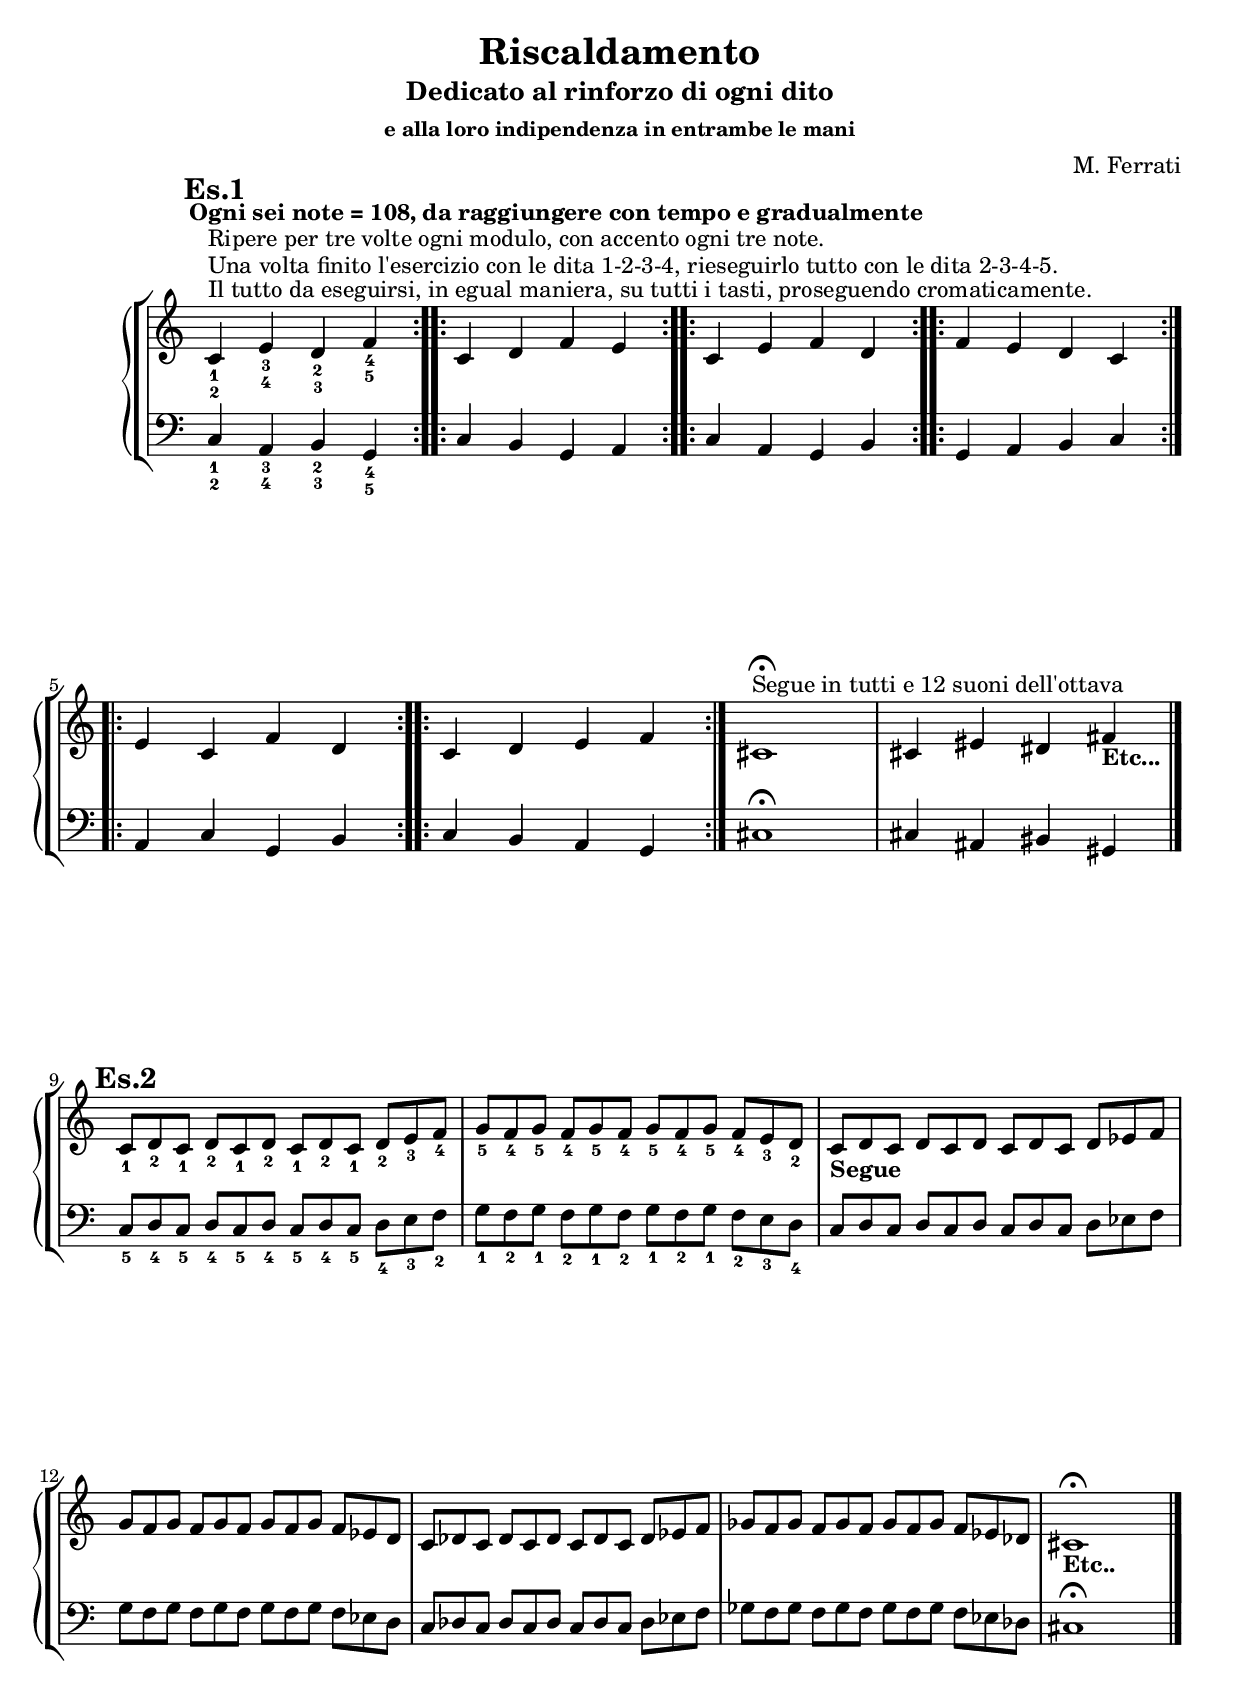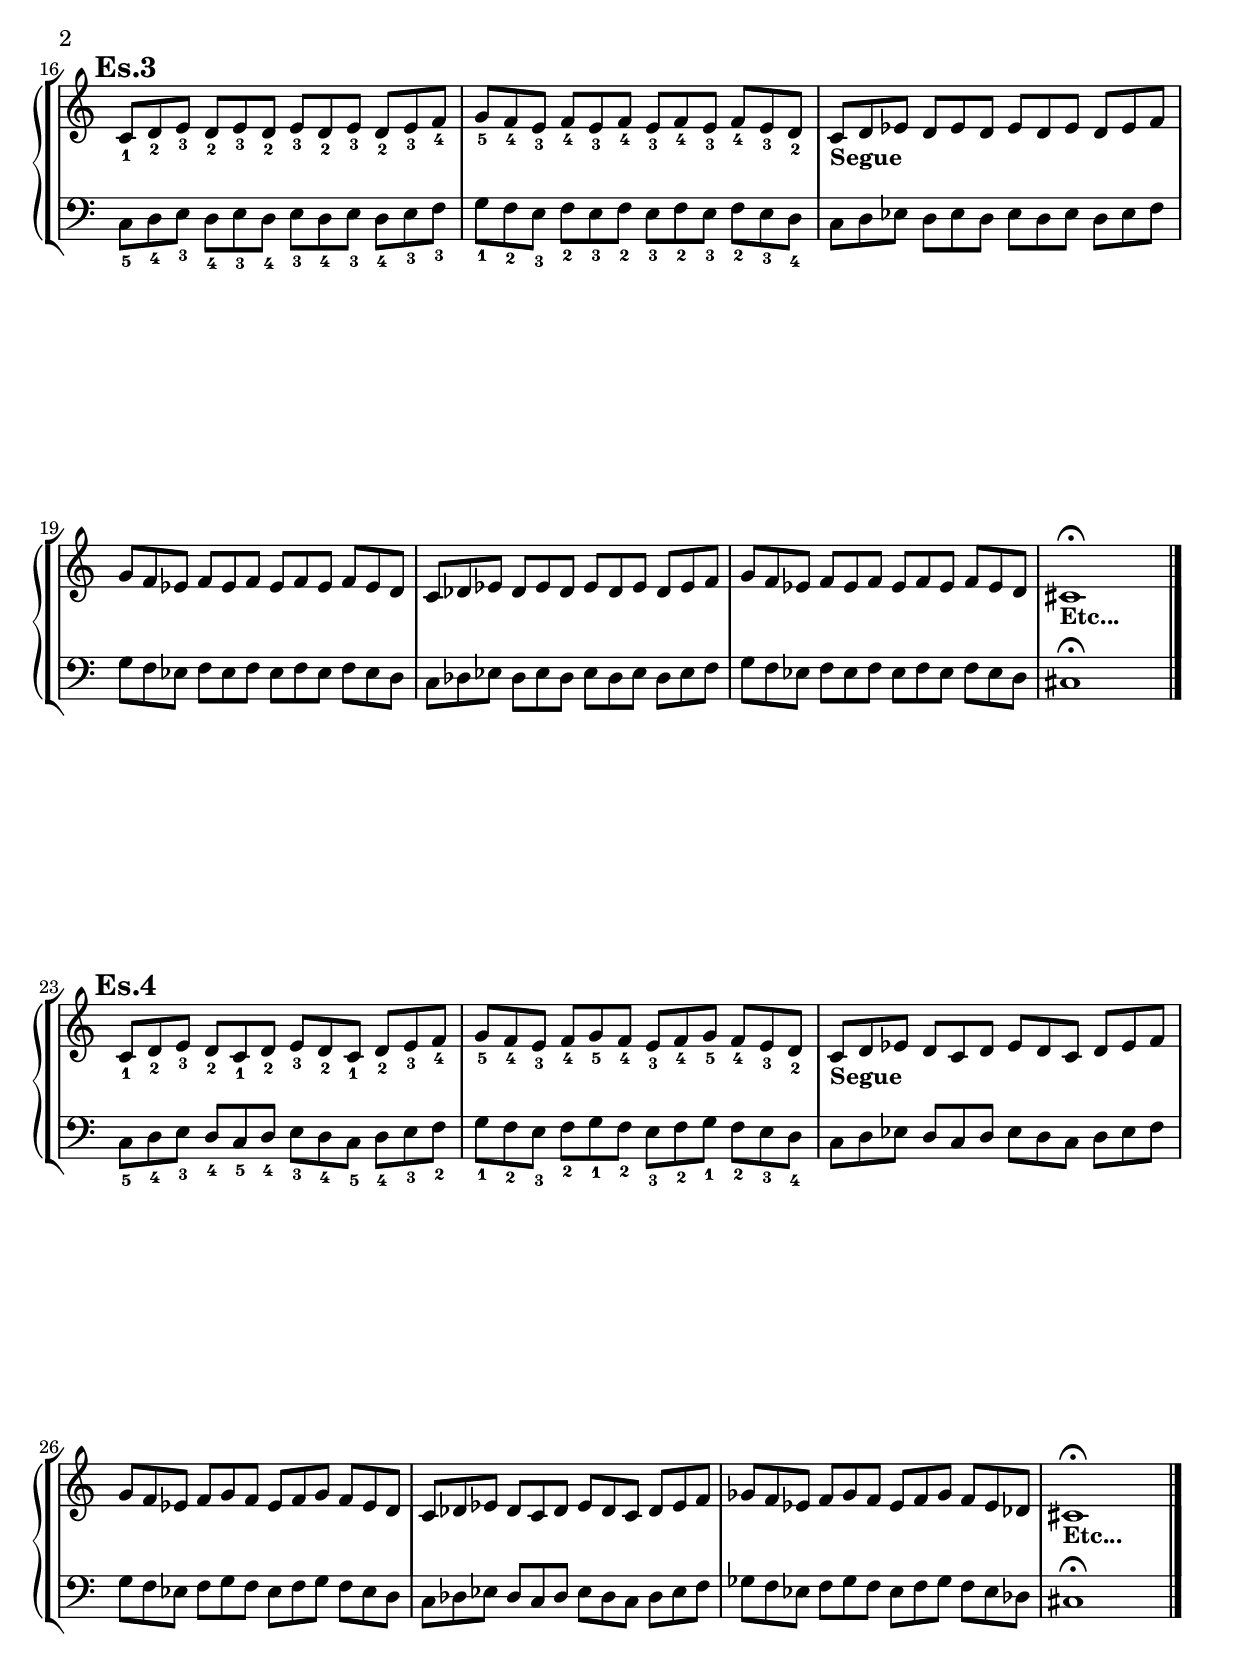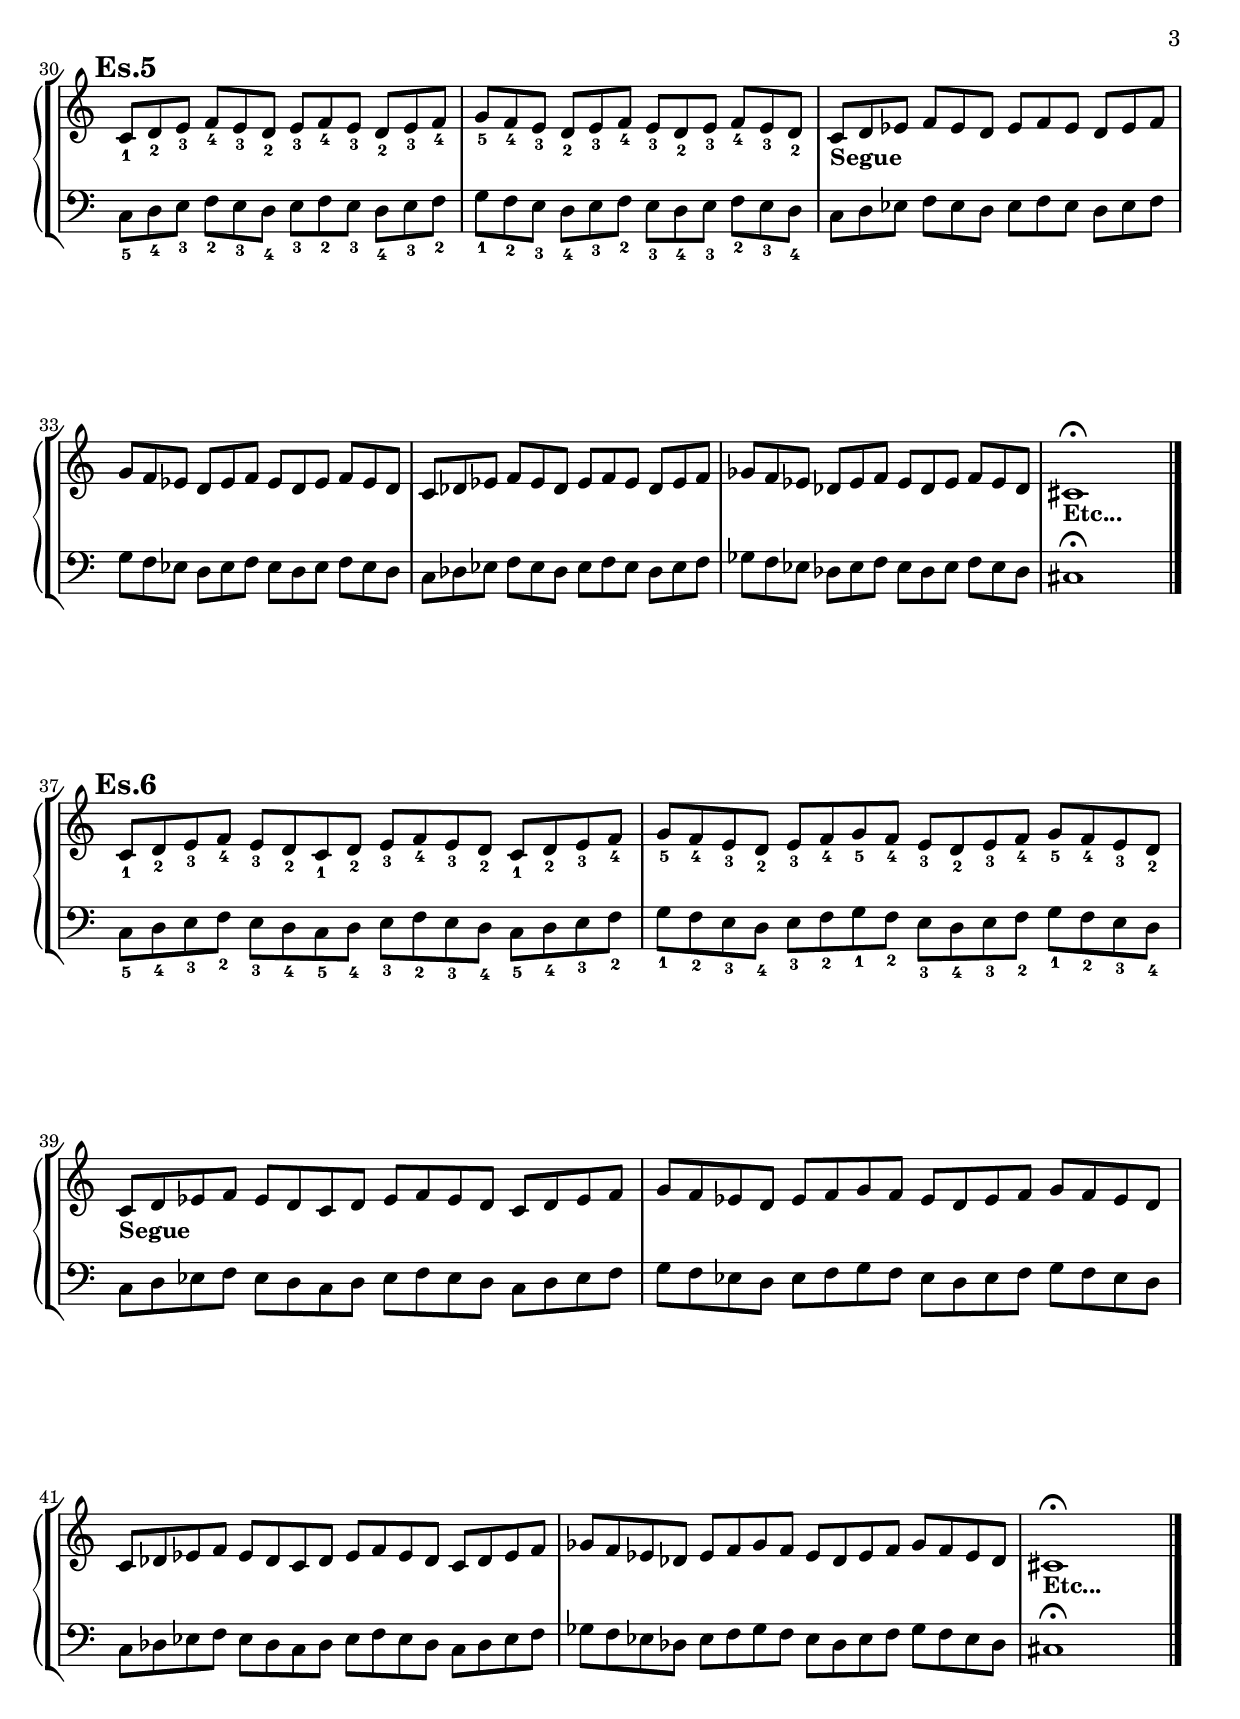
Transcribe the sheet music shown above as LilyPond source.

\header {
	title = "Riscaldamento"
	subtitle = "Dedicato al rinforzo di ogni dito"
	subsubtitle = "e alla loro indipendenza in entrambe le mani"
	composer = "M. Ferrati"

	% I campi seguenti sono centrati in fondo
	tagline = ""
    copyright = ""
}

primodx = \relative
	{
	\mark \markup {\bold"Es.1"}
	\omit Staff.TimeSignature
	\tempo "Ogni sei note = 108, da raggiungere con tempo e gradualmente"
	\clef treble
	\repeat volta 3 { c'^\markup{"Il tutto da eseguirsi, in egual maniera, su tutti i tasti, proseguendo cromaticamente."}^\markup{"Una volta finito l'esercizio con le dita 1-2-3-4, rieseguirlo tutto con le dita 2-3-4-5."}^\markup{"Ripere per tre volte ogni modulo, con accento ogni tre note."}_1_2 e_3_4 d_2_3 f_4_5 }
	\repeat volta 3 { c d f e }
	\repeat volta 3 { c e f d }
	\repeat volta 3 { f e d c }
	\repeat volta 3 { e c f d }
	\repeat volta 3 { c d e f }
	cis1^\markup{"Segue in tutti e 12 suoni dell'ottava"}\fermata
	cis4 eis dis fis_\markup{\bold "Etc..."}\break \bar "|."
	}

primosx = \relative
	{
	\omit Staff.TimeSignature
	\clef bass
	\repeat volta 3 { c4_1_2 a_3_4 b_2_3 g_4_5 }
	\repeat volta 3 { c b g a }
	\repeat volta 3 { c a g b }
	\repeat volta 3 { g a b c }
	\repeat volta 3 { a c g b }
	\repeat volta 3 { c b a g }
	cis1\fermata
	cis4 ais bis gis \bar"|."
	}

secondodx = \relative 
	{
	\mark \markup {\bold"Es.2"}
	\time 12/8	
	\omit Staff.TimeSignature
	\clef treble
	
	c'8_1 d_2 c_1 d_2 c_1 d_2 c_1 d_2 c_1 d_2 e_3 f_4
	g_5 f_4 g_5 f_4 g_5 f_4 g_5 f_4 g_5 f_4 e_3 d_2
	c_\markup{\bold "Segue"} d c d c d c d c d ees f
	g f g f g f g f g f ees d
	c des c des c des c des c des ees f
	ges f ges f ges f ges f ges f ees des
	cis1_\markup{\bold "Etc.."}\fermata \hide r2 \bar "|."
	}

secondosx = \relative
	{
	\omit Staff.TimeSignature
	\clef bass
	c8_5 d_4 c_5 d_4 c_5 d_4 c_5 d_4 c_5 d_4 e_3 f_2
	g_1 f_2 g_1 f_2 g_1 f_2 g_1 f_2 g_1 f_2 e_3 d_4
	c d c d c d c d c d ees f
	g f g f g f g f g f ees d
	c des c des c des c des c des ees f
	ges f ges f ges f ges f ges f ees des
	cis1\fermata \hide r2 \break \bar "|."
	}
	


terzodx = \relative
	{
	\mark \markup {\bold"Es.3"}
	\omit Staff.TimeSignature
	\clef treble
	c'8_1 d_2 e_3 d_2 e_3 d_2 e_3 d_2 e_3 d_2 e_3 f_4
	g_5 f_4 e_3 f_4 e_3 f_4 e_3 f_4 e_3 f_4 e_3 d_2
	c_\markup{\bold "Segue"} d ees d ees d ees d ees d ees f
	g f ees f ees f ees f ees f ees d
	c des ees des ees des ees des ees des ees f
	g f ees f ees f ees f ees f ees d
	cis1_\markup{\bold "Etc..."} \fermata \hide r2 \break \bar "|."
	}

terzosx = \relative
	{
	\clef bass
	\omit Staff.TimeSignature
	c8_5 d_4 e_3 d_4 e_3 d_4 e_3 d_4 e_3 d_4 e_3 f_3
	g_1 f_2 e_3 f_2 e_3 f_2 e_3 f_2 e_3 f_2 e_3 d_4
	c d ees d ees d ees d ees d ees f
	g f ees f ees f ees f ees f ees d
	c des ees des ees des ees des ees des ees f
	g f ees f ees f ees f ees f ees d
	cis1 \fermata \hide r2 \break \bar "|."
	}

quartodx = \relative
	{
	\mark \markup {\bold"Es.4"}
	\omit Staff.TimeSignature
	\clef treble
	c'8_1 d_2 e_3 d_2 c_1 d_2 e_3 d_2 c_1 d_2 e_3 f_4
	g_5 f_4 e_3 f_4 g_5 f_4 e_3 f_4 g_5 f_4 e_3 d_2
	c_\markup{\bold "Segue"} d ees d c d ees d c d ees f
	g f ees f g f ees f g f ees d
	c des ees des c des ees des c des ees f
	ges f ees f ges f ees f ges f ees des
	cis1_\markup{\bold "Etc..."} \fermata \hide r2 \break \bar "|."
	}

quartosx = \relative
	{
	\omit Staff.TimeSignature
	\clef bass
	c8_5 d_4 e_3 d_4 c_5 d_4 e_3 d_4 c_5 d_4 e_3 f_2
	g_1 f_2 e_3 f_2 g_1 f_2 e_3 f_2 g_1 f_2 e_3 d_4
	c d ees d c d ees d c d ees f
	g f ees f g f ees f g f ees d
	c des ees des c des ees des c des ees f
	ges f ees f ges f ees f ges f ees des
	cis1 \fermata \hide r2 \break \bar "|."
	}

quintodx = \relative
	{
	\mark \markup {\bold"Es.5"}
	\omit Staff.TimeSignature
	\clef treble
	c'8_1 d_2 e_3 f_4 e_3 d_2 e_3 f_4 e_3 d_2 e_3 f_4
	g_5 f_4 e_3 d_2 e_3 f_4 e_3 d_2 e_3 f_4 e_3 d_2
	c_\markup{\bold "Segue"} d ees f ees d ees f ees d ees f
	g f ees d ees f ees d ees f ees d
	c des ees f ees des ees f ees des ees f
	ges f ees des ees f ees des ees f ees des
	cis1_\markup{\bold "Etc..."} \fermata \hide r2 \break \bar "|."
	}

quintosx = \relative
	{
	\omit Staff.TimeSignature
	\clef bass
	c8_5 d_4 e_3 f_2 e_3 d_4 e_3 f_2 e_3 d_4 e_3 f_2
	g_1 f_2 e_3 d_4 e_3 f_2 e_3 d_4 e_3 f_2 e_3 d_4
	c d ees f ees d ees f ees d ees f
	g f ees d ees f ees d ees f ees d
	c des ees f ees des ees f ees des ees f
	ges f ees des ees f ees des ees f ees des
	cis1 \fermata \hide r2 \break \bar "|."
	}


sestodx = \relative
	{
	\mark \markup {\bold"Es.6"}
	\time 8/4
	\omit Staff.TimeSignature
	\clef treble
	c'8[_1 d_2 e_3 f_4] e_3[ d_2 c_1 d_2] e_3[ f_4 e_3 d_2] c_1[ d_2 e_3 f_4]
	g_5[ f_4 e_3 d_2] e_3[ f_4 g_5 f_4] e_3[ d_2 e_3 f_4] g_5[ f_4 e_3 d_2]
	c[_\markup{\bold "Segue"} d ees f] ees[ d c d] ees[ f ees d] c[ d ees f]
	g[ f ees d] ees[ f g f] ees[ d ees f] g[ f ees d]
	c[ des ees f] ees[ des c des] ees[ f ees des] c[ des ees f]
	ges[ f ees des] ees[ f ges f] ees[ des ees f] ges[ f ees des]
	cis1_\markup{\bold "Etc..."} \fermata \hide r2 \break \bar "|."
	}

sestosx = \relative
	{
	\omit Staff.TimeSignature
	\clef bass
	c8[_5 d_4 e_3 f_2] e_3[ d_4 c_5 d_4] e_3[ f_2 e_3 d_4] c_5[ d_4 e_3 f_2]
	g_1[ f_2 e_3 d_4] e_3[ f_2 g_1 f_2] e_3[ d_4 e_3 f_2] g_1[ f_2 e_3 d_4]
	c[ d ees f] ees[ d c d] ees[ f ees d] c[ d ees f]
	g[ f ees d] ees[ f g f] ees[ d ees f] g[ f ees d]
	c[ des ees f] ees[ des c des] ees[ f ees des] c[ des ees f]
	ges[ f ees des] ees[ f ges f] ees[ des ees f] ges[ f ees des]
	cis1 \fermata \hide r2 \break \bar "|."
	}



%devo studiare bene se è meglio /with {instrumentName = "es1"} o /murk /markup {"es1"}

\score {
	\new StaffGroup {
		<<
			\new PianoStaff	%\with { instrumentName = "Es.1" }
				<<
					\new Staff = "primodx" \primodx
					\new Staff = "primosx" \primosx
				>>
		>>
		<<
			\new PianoStaff %\with { instrumentName = "Es.2" }
				<<
					\new Staff = "secondodx" \secondodx
					\new Staff = "secondosx" \secondosx
				>>
		>>
		<<
			\new PianoStaff %\with { instrumentName = "Es.3" }
				<<
					\new Staff = "terzodx" \terzodx
					\new Staff = "terzosx" \terzosx
				>>
		>>
		<<
			\new PianoStaff %with { instrumentName = "Es.4" }
				<<
					\new Staff = "quartodx" \quartodx
					\new Staff = "quartosx" \quartosx
				>>
		>>
		<<
			\new PianoStaff %with { instrumentName = "Es.5" }
				<<
					\new Staff = "quintodx" \quintodx
					\new Staff = "quintosx" \quintosx
				>>
		>>
		<<
			\new PianoStaff %with { instrumentName = "Es.5" }
				<<
					\new Staff = "sestodx" \sestodx
					\new Staff = "sestosx" \sestosx
				>>
		>>
	}
	\layout{}
}